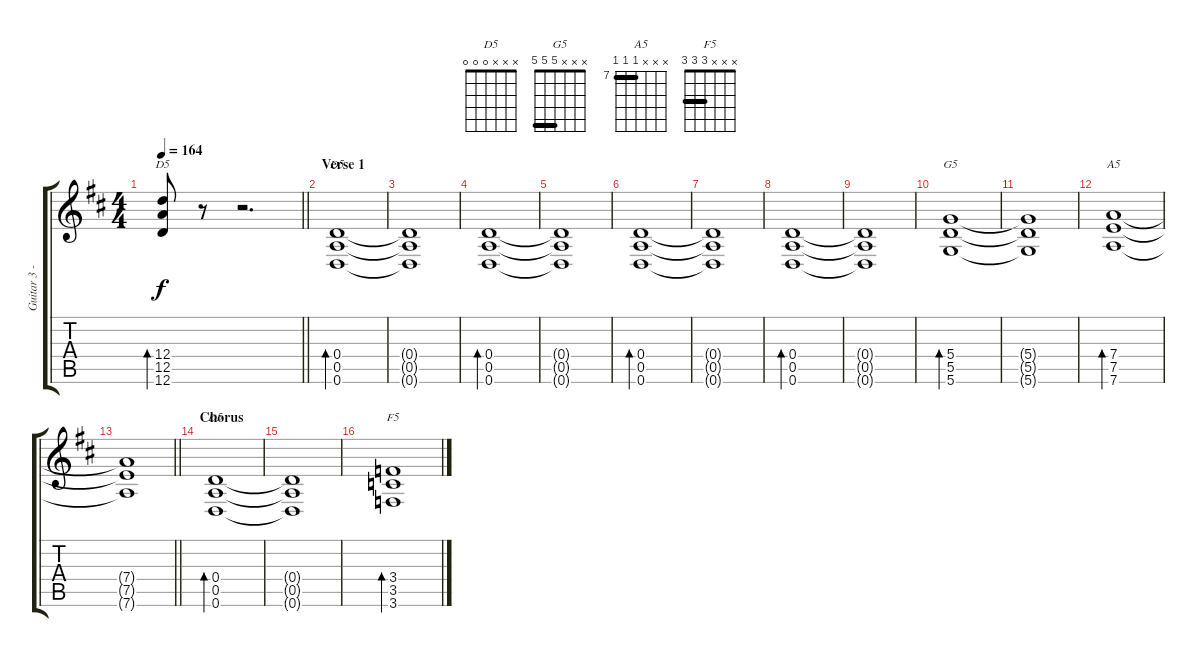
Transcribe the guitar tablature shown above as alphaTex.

\track ("Guitar 3 - Walsh (Open D)" "Guitar 3 -") {instrument distortionguitar}
\staff {score tabs}
\tuning (D4 A3 Gb3 D3 A2 D2) {hide}
\chord ("D5" x x x 12 12 12) {firstfret 12 barre 12}
\chord ("D5" x x 7 7 5 x) {firstfret 5 barre 7}
\chord ("G5" x x x 5 5 5) {barre 5}
\chord ("A5" x x x 7 7 7) {firstfret 7 barre 7}
\chord ("D5" x x x 0 0 0)
\chord ("F5" x x x 3 3 3) {barre 3}
\ts (4 4)
\tempo 164
\clef g2
\barLineRight lightlight
\ks d
(12.4 12.5 12.6).8{bd 60 ch "D5" dy f} r.8 r.2{d} |
\section ("" "Verse 1")
(0.4 0.5 0.6).1{bd 120 ch "D5"} |
(0.4{t} 0.5{t} 0.6{t}).1 |
(0.4 0.5 0.6).1{bd 120} |
(0.4{t} 0.5{t} 0.6{t}).1 |
(0.4 0.5 0.6).1{bd 120} |
(0.4{t} 0.5{t} 0.6{t}).1 |
(0.4 0.5 0.6).1{bd 120} |
(0.4{t} 0.5{t} 0.6{t}).1 |
(5.4 5.5 5.6).1{bd 120 ch "G5"} |
(5.4{t} 5.5{t} 5.6{t}).1 |
(7.4 7.5 7.6).1{bd 120 ch "A5"} |
\barLineRight lightlight
(7.4{t} 7.5{t} 7.6{t}).1 |
\section ("" "Chorus")
(0.4 0.5 0.6).1{bd 60 ch "D5"} |
(0.4{t} 0.5{t} 0.6{t}).1 |
(3.4 3.5 3.6).1{bd 60 ch "F5"}
